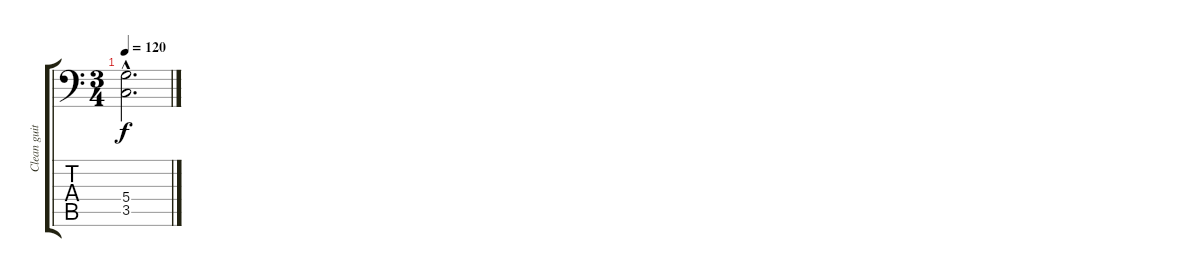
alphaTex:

\track ("Clean guitar" "Clean guit") {instrument electricguitarclean}
\staff {score tabs}
\tuning (E4 B3 G2 D2 A1 E1) {hide}
\ts (3 4)
\tempo 120
\clef f4
\ks c
(5.4{hac t} 3.5{hac t}).2{d dy f}
